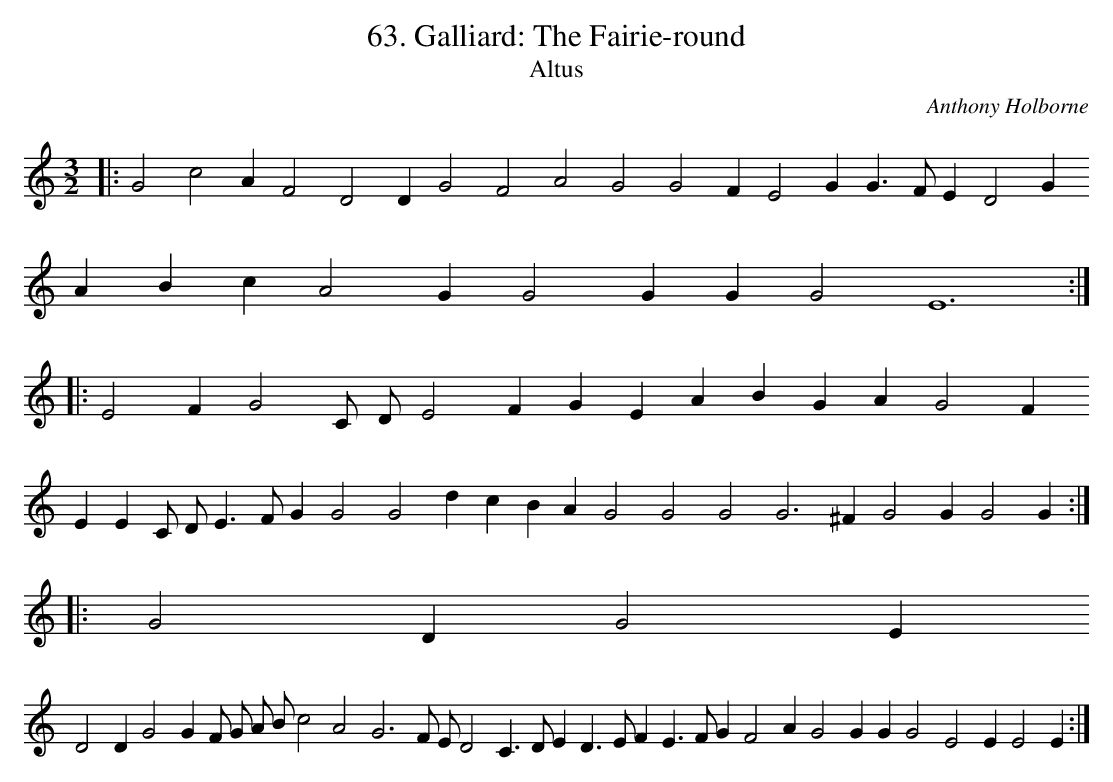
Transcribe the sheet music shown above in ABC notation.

X:1
T:63. Galliard: The Fairie-round
T:Altus
C: Anthony Holborne
L:1/4
M:3/2
K:C
|: G2 c2 A F2 D2 D G2 F2 A2 G2 G2 F E2 G G > F E D2 G
A B c A2 G G2 G G G2 E6 :|
|:E2 F G2 C/ D/ E2 F G E A B G A G2 F
E E C/ D/ E > F G G2 G2 d c B A G2 G2 G2 G3 ^F G2 G G2 G :|
|:G2 D G2 E
D2 D G2 G F/ G/ A/ B/ c2 A2 G3 F/ E/ D2 C > D E D > E F E> F G F2 A G2 G G G2 E2 E E2 E :|
